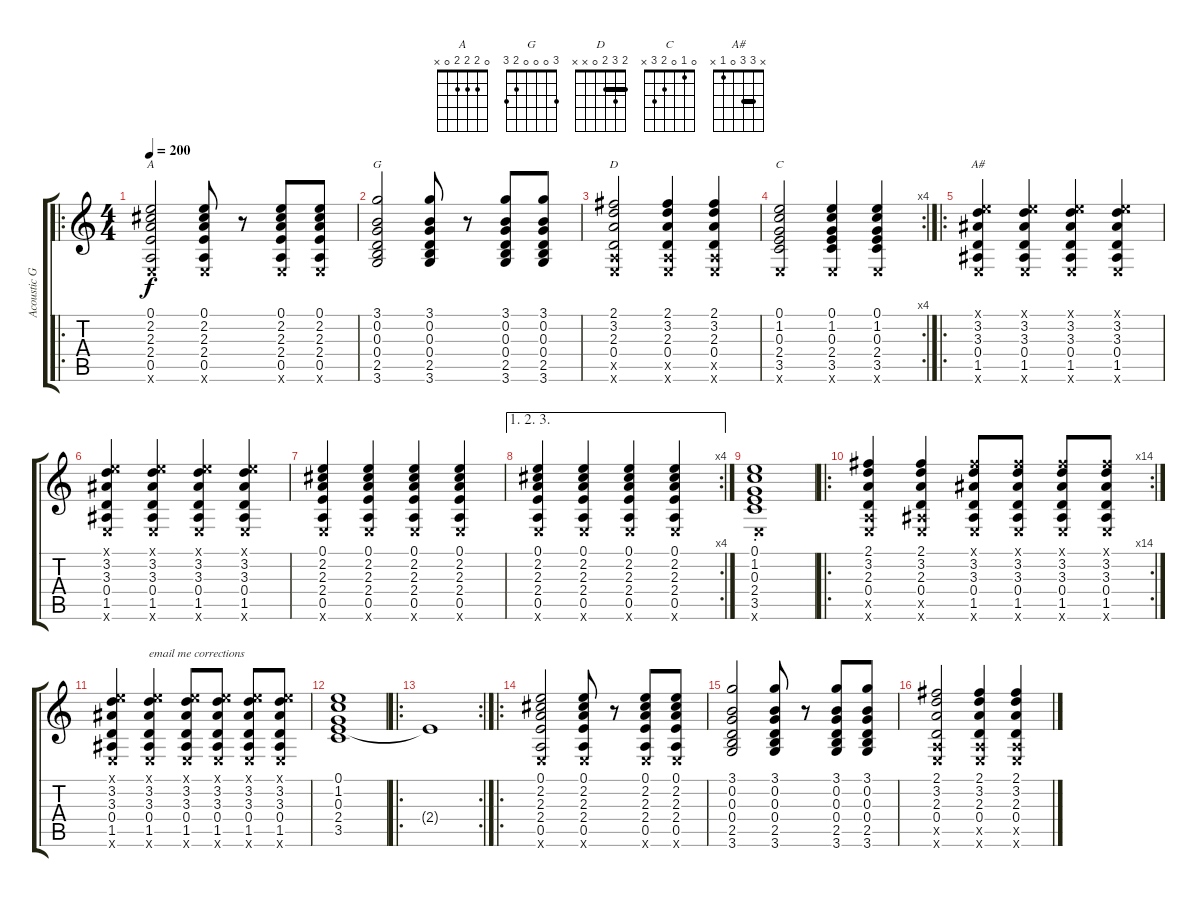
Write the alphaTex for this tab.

\track ("Acoustic Guitar (Stephen Lynch)" "Acoustic G") {instrument acousticguitarnylon}
\staff {score tabs}
\tuning (E4 B3 G3 D3 A2 E2) {hide}
\chord ("A" 0 2 2 2 0 x)
\chord ("G" 3 0 0 0 2 3)
\chord ("D" 2 3 2 0 x x) {barre 2}
\chord ("C" 0 1 0 2 3 x)
\chord ("A#" x 3 3 0 1 x) {barre 3}
\ro
\ts (4 4)
\tempo 200
\clef g2
\ks c
(0.1 2.2 2.3 2.4 0.5 0.6{x}).2{ch "A" dy f instrument acousticguitarnylon} (0.1 2.2 2.3 2.4 0.5 0.6{x}).8 r.8 (0.1 2.2 2.3 2.4 0.5 0.6{x}).8 (0.1 2.2 2.3 2.4 0.5 0.6{x}).8 |
(3.1 0.2 0.3 0.4 2.5 3.6).2{ch "G"} (3.1 0.2 0.3 0.4 2.5 3.6).8 r.8 (3.1 0.2 0.3 0.4 2.5 3.6).8 (3.1 0.2 0.3 0.4 2.5 3.6).8 |
(2.1 3.2 2.3 0.4 0.5{x} 0.6{x}).2{ch "D"} (2.1 3.2 2.3 0.4 0.5{x} 0.6{x}).4 (2.1 3.2 2.3 0.4 0.5{x} 0.6{x}).4 |
\rc 4
(0.1 1.2 0.3 2.4 3.5 0.6{x}).2{ch "C"} (0.1 1.2 0.3 2.4 3.5 0.6{x}).4 (0.1 1.2 0.3 2.4 3.5 0.6{x}).4 |
\ro
(0.1{x} 3.2 3.3 0.4 1.5 0.6{x}).4{ch "A#"} (0.1{x} 3.2 3.3 0.4 1.5 0.6{x}).4 (0.1{x} 3.2 3.3 0.4 1.5 0.6{x}).4 (0.1{x} 3.2 3.3 0.4 1.5 0.6{x}).4 |
(0.1{x} 3.2 3.3 0.4 1.5 0.6{x}).4 (0.1{x} 3.2 3.3 0.4 1.5 0.6{x}).4 (0.1{x} 3.2 3.3 0.4 1.5 0.6{x}).4 (0.1{x} 3.2 3.3 0.4 1.5 0.6{x}).4 |
(0.1 2.2 2.3 2.4 0.5 0.6{x}).4 (0.1 2.2 2.3 2.4 0.5 0.6{x}).4 (0.1 2.2 2.3 2.4 0.5 0.6{x}).4 (0.1 2.2 2.3 2.4 0.5 0.6{x}).4 |
\ae (1 2 3)
\rc 4
(0.1 2.2 2.3 2.4 0.5 0.6{x}).4 (0.1 2.2 2.3 2.4 0.5 0.6{x}).4 (0.1 2.2 2.3 2.4 0.5 0.6{x}).4 (0.1 2.2 2.3 2.4 0.5 0.6{x}).4 |
(0.1{st} 1.2 0.3 2.4 3.5 0.6{x}).1 |
\ro
\rc 14
(2.1 3.2 2.3 0.4 0.5{x} 0.6{x}).4 (2.1 3.2 2.3 0.4 1.5{x} 0.6{x}).4 (2.1{x} 3.2 3.3 0.4 1.5 0.6{x}).8 (2.1{x} 3.2 3.3 0.4 1.5 0.6{x}).8 (2.1{x} 3.2 3.3 0.4 1.5 0.6{x}).8 (2.1{x} 3.2 3.3 0.4 1.5 0.6{x}).8 |
(0.1{x} 3.2 3.3 0.4 1.5 0.6{x}).4 (0.1{x} 3.2 3.3 0.4 1.5 0.6{x}).4{txt "email me corrections"} (0.1{x} 3.2 3.3 0.4 1.5 0.6{x}).8 (0.1{x} 3.2 3.3 0.4 1.5 0.6{x}).8 (0.1{x} 3.2 3.3 0.4 1.5 0.6{x}).8 (0.1{x} 3.2 3.3 0.4 1.5 0.6{x}).8 |
(0.1 1.2 0.3 2.4 3.5).1 |
\ro
\rc 2
2.4{t}.1 |
\ro
(0.1 2.2 2.3 2.4 0.5 0.6{x}).2 (0.1 2.2 2.3 2.4 0.5 0.6{x}).8 r.8 (0.1 2.2 2.3 2.4 0.5 0.6{x}).8 (0.1 2.2 2.3 2.4 0.5 0.6{x}).8 |
(3.1 0.2 0.3 0.4 2.5 3.6).2 (3.1 0.2 0.3 0.4 2.5 3.6).8 r.8 (3.1 0.2 0.3 0.4 2.5 3.6).8 (3.1 0.2 0.3 0.4 2.5 3.6).8 |
(2.1 3.2 2.3 0.4 0.5{x} 0.6{x}).2 (2.1 3.2 2.3 0.4 0.5{x} 0.6{x}).4 (2.1 3.2 2.3 0.4 0.5{x} 0.6{x}).4
